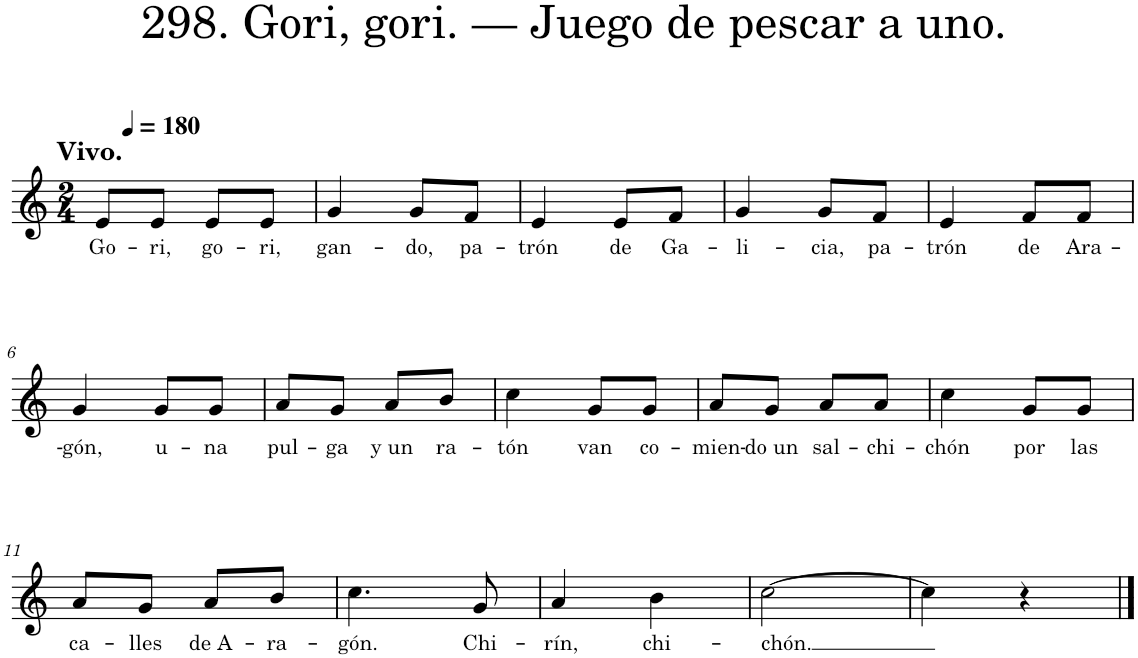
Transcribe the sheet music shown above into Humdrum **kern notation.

**kern	**text
*part1	*part1
*staff1	*staff1
*I"Piano	*
*I'Pno.	*
*clefG2	*
*k[]	*
*M2/4	*
*MM180	*
=1	=1
!LO:TX:a:B:t=Vivo.	!
!	!LO:LY:b
8e/L	Go-
!	!LO:LY:b
8e/J	-ri,
!	!LO:LY:b
8e/L	go-
!	!LO:LY:b
8e/J	-ri,
=2	=2
!	!LO:LY:b
4g/	gan-
!	!LO:LY:b
8g/L	-do,
!	!LO:LY:b
8f/J	pa-
=3	=3
!	!LO:LY:b
4e/	-trón
!	!LO:LY:b
8e/L	de
!	!LO:LY:b
8f/J	Ga-
=4	=4
!	!LO:LY:b
4g/	-li-
!	!LO:LY:b
8g/L	-cia,
!	!LO:LY:b
8f/J	pa-
=5	=5
!	!LO:LY:b
4e/	-trón
!	!LO:LY:b
8f/L	de
!	!LO:LY:b
8f/J	Ara-
!!LO:LB:g=z
=6	=6
!	!LO:LY:b
4g/	-gón,
!	!LO:LY:b
8g/L	u-
!	!LO:LY:b
8g/J	-na
=7	=7
!	!LO:LY:b
8a/L	pul-
!	!LO:LY:b
8g/J	-ga
!	!LO:LY:b
8a/L	y un
!	!LO:LY:b
8b/J	ra-
=8	=8
!	!LO:LY:b
4cc\	-tón
!	!LO:LY:b
8g/L	van
!	!LO:LY:b
8g/J	co-
=9	=9
!	!LO:LY:b
8a/L	-mien-
!	!LO:LY:b
8g/J	-do un
!	!LO:LY:b
8a/L	sal-
!	!LO:LY:b
8a/J	-chi-
=10	=10
!	!LO:LY:b
4cc\	-chón
!	!LO:LY:b
8g/L	por
!	!LO:LY:b
8g/J	las
!!LO:LB:g=z
=11	=11
!	!LO:LY:b
8a/L	ca-
!	!LO:LY:b
8g/J	-lles
!	!LO:LY:b
8a/L	de A-
!	!LO:LY:b
8b/J	-ra-
=12	=12
!	!LO:LY:b
4.cc\	-gón.
!	!LO:LY:b
8g/	Chi-
=13	=13
!	!LO:LY:b
4a/	-rín,
!	!LO:LY:b
4b\	chi-
=14	=14
!	!LO:LY:b
[2cc\	-chón.
=15	=15
4cc\]	.
4r	.
==	==
*-	*-
